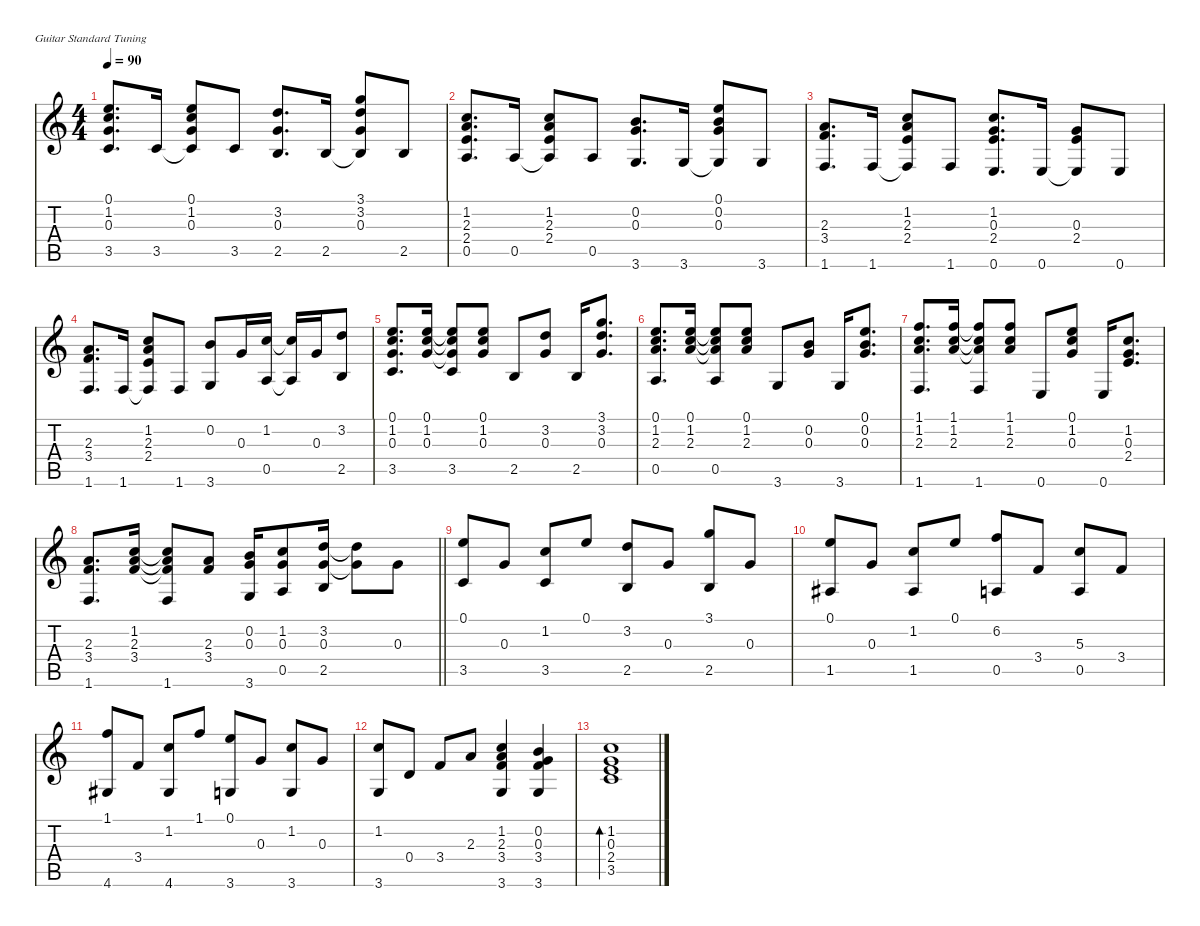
\defaultSystemsLayout 4
\hideDynamics
\bracketExtendMode nobrackets
\singleTrackTrackNamePolicy hidden
\multiTrackTrackNamePolicy hidden
\firstSystemTrackNameOrientation horizontal
\otherSystemsTrackNameOrientation horizontal
\extendBarLines
\chordDiagramsInScore
\track ("ギター - クラシック" "ギター - クラシック") {instrument acousticguitarnylon}
\staff {score tabs}
\tuning (E4 B3 G3 D3 A2 E2)
\ts (4 4)
\tempo 90
\clef g2
\ks c
(3.5 0.1 1.2 0.3).8{d dy mf beam Up} 3.5.16{beam Up} (3.5{t} 0.1 1.2 0.3).8{beam Up} 3.5.8{beam Up} (2.5 3.2 0.3).8{d beam Up} 2.5.16{beam Up} (2.5{t} 3.1 3.2 0.3).8{beam Up} 2.5.8{beam Up} |
(0.5 1.2 2.3 2.4).8{d beam Up} 0.5.16{beam Up} (0.5{t} 1.2 2.3 2.4).8{beam Up} 0.5.8{beam Up} (3.6 0.2 0.3).8{d beam Up} 3.6.16{beam Up} (3.6{t} 0.1 0.2 0.3).8{beam Up} 3.6.8{beam Up} |
(1.6 2.3 3.4).8{d beam Up} 1.6.16{beam Up} (1.6{t} 1.2 2.3 2.4).8{beam Up} 1.6.8{beam Up} (0.6 1.2 0.3 2.4).8{d beam Up} 0.6.16{beam Up} (0.6{t} 0.3 2.4).8{beam Up} 0.6.8{beam Up} |
(1.6 2.3 3.4).8{d beam Up} 1.6.16{beam Up} (1.6{t} 1.2 2.3 2.4).8{beam Up} 1.6.8{beam Up} (0.2 3.6).8{beam Up} 0.3.16{beam Up} (0.5 1.2).16{beam Up} (1.2{t} 0.5{t}).16{beam Up} 0.3.16{beam Up} (3.2 2.5).8{beam Up} |
(0.1 1.2 0.3 3.5).8{d beam Up} (0.1 1.2 0.3).16{beam Up} (0.1{t} 1.2{t} 0.3{t} 3.5).8{beam Up} (0.1 1.2 0.3).8{beam Up} 2.5.8{beam Up} (3.2 0.3).8{beam Up} 2.5.16{beam Up} (3.1 0.3 3.2).8{d beam Up} |
(0.1 1.2 2.3 0.5).8{d beam Up} (0.1 1.2 2.3).16{beam Up} (0.1{t} 1.2{t} 2.3{t} 0.5).8{beam Up} (0.1 1.2 2.3).8{beam Up} 3.6.8{beam Up} (0.2 0.3).8{beam Up} 3.6.16{beam Up} (0.1 0.2 0.3).8{d beam Up} |
(1.1 1.2 2.3 1.6).8{d beam Up} (1.2 2.3 1.1).16{beam Up} (1.2{t} 2.3{t} 1.1{t} 1.6).8{beam Up} (1.1 1.2 2.3).8{beam Up} 0.6.8{beam Up} (0.1 1.2 0.3).8{beam Up} 0.6.16{beam Up} (1.2 0.3 2.4).8{d beam Up} |
\barLineRight lightlight
(2.3 3.4 1.6).8{d beam Up} (1.2 2.3 3.4).16{beam Up} (1.2{t} 2.3{t} 3.4{t} 1.6).8{beam Up} (2.3 3.4).8{beam Up} (0.2 0.3 3.6).16{beam Up} (1.2 0.3 0.5).8{beam Up} (2.5 3.2 0.3).16{beam Up} (0.3{t} 3.2{t}).8{beam Down} 0.3.8{beam Down} |
(0.1 3.5).8{beam Up} 0.3.8{beam Up} (1.2 3.5).8{beam Up} 0.1.8{beam Up} (3.2 2.5).8{beam Up} 0.3.8{beam Up} (3.1 2.5).8{beam Up} 0.3.8{beam Up} |
(0.1 1.5{acc #}).8{beam Up} 0.3.8{beam Up} (1.2 1.5{acc #}).8{beam Up} 0.1.8{beam Up} (0.5 6.2).8{beam Up} 3.4.8{beam Up} (0.5 5.3).8{beam Up} 3.4.8{beam Up} |
(1.1 4.6{acc #}).8{beam Up} 3.4.8{beam Up} (1.2 4.6{acc #}).8{beam Up} 1.1.8{beam Up} (0.1 3.6).8{beam Up} 0.3.8{beam Up} (1.2 3.6).8{beam Up} 0.3.8{beam Up} |
(1.2 3.6).8{beam Up} 0.4.8{beam Up} 3.4.8{beam Up} 2.3.8{beam Up} (3.6 1.2 2.3 3.4).4{beam Up} (0.2 3.4 3.6 0.3).4{beam Up} |
(1.2 0.3 2.4 3.5).1{bd 119 beam Up}
